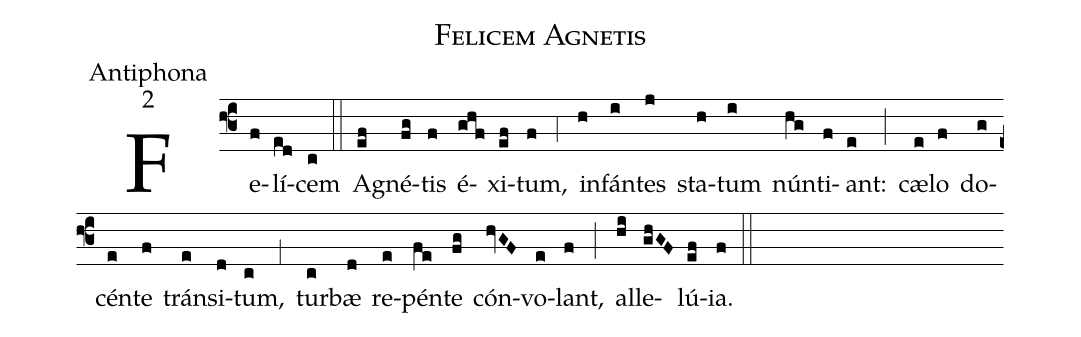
name:Felicem Agnetis;
office-part:Antiphona;
mode:2;
%%
(f3) Fe(f)lí(ed)cem(c) (::) A(ef)gné(fg)tis(f) é(ghf)xi(ef)tum,(f) (;4) in(h)fán(i)tes(j) sta(h)tum(i) nún(hg)ti(f)ant:(e) (;) cæ(e)lo(f) do(g)cén(e)te(f) trán(e)si(d)tum,(c) (;1) tur(c)bæ(d) re(e)pén(fe)te(fg) cón(hvGF)vo(e)lant,(f) (;) al(hi)le(ghGF)lú(ef)ia.(f) (::)
